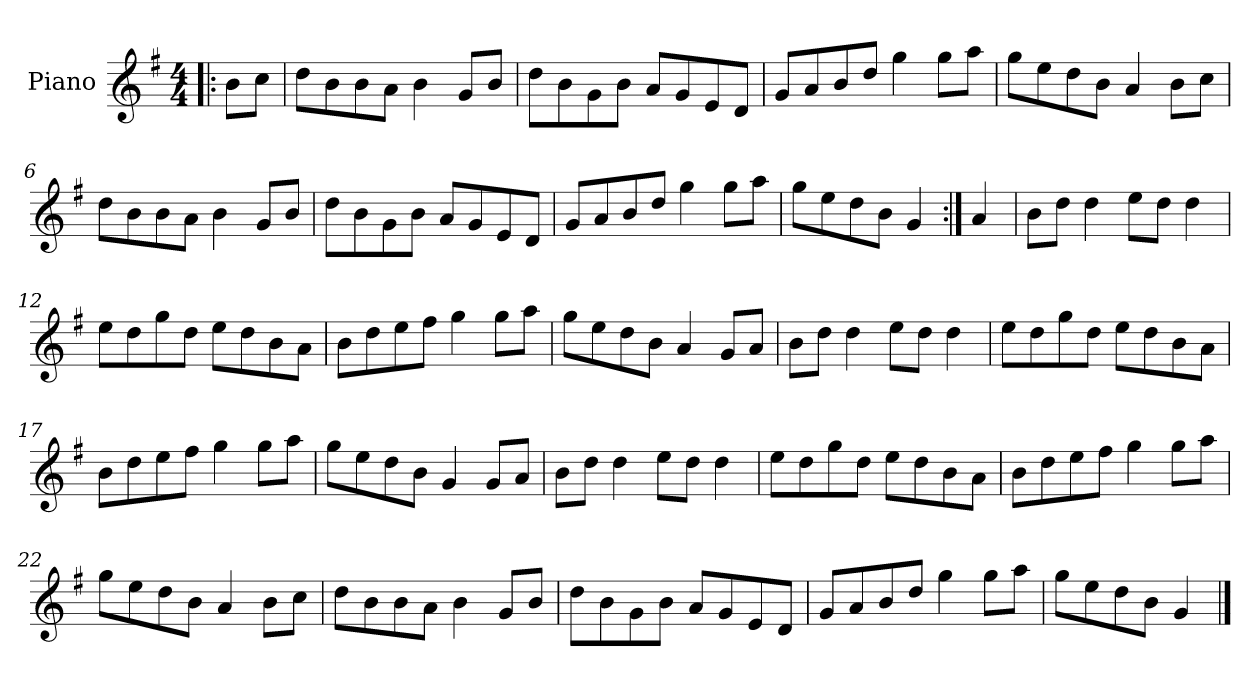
**kern
*part1
*staff1
*I"Piano
*I'Pno
*clefG2
*k[f#]
*G:
*M4/4
=1!|:
8b\L
8cc\J
=2
8dd\L
8b\
8b\
8a\J
4b\
8g/L
8b/J
=3
8dd\L
8b\
8g\
8b\J
8a/L
8g/
8e/
8d/J
=4
8g/L
8a/
8b/
8dd/J
4gg\
8gg\L
8aa\J
=5
8gg\L
8ee\
8dd\
8b\J
4a/
8b\L
8cc\J
!!LO:LB:g=z
=6
8dd\L
8b\
8b\
8a\J
4b\
8g/L
8b/J
=7
8dd\L
8b\
8g\
8b\J
8a/L
8g/
8e/
8d/J
=8
8g/L
8a/
8b/
8dd/J
4gg\
8gg\L
8aa\J
=9
8gg\L
8ee\
8dd\
8b\J
4g/
=10:|!
4a/
=11
8b\L
8dd\J
4dd\
8ee\L
8dd\J
4dd\
!!LO:LB:g=z
=12
8ee\L
8dd\
8gg\
8dd\J
8ee\L
8dd\
8b\
8a\J
=13
8b\L
8dd\
8ee\
8ff#\J
4gg\
8gg\L
8aa\J
=14
8gg\L
8ee\
8dd\
8b\J
4a/
8g/L
8a/J
=15
8b\L
8dd\J
4dd\
8ee\L
8dd\J
4dd\
=16
8ee\L
8dd\
8gg\
8dd\J
8ee\L
8dd\
8b\
8a\J
!!LO:LB:g=z
=17
8b\L
8dd\
8ee\
8ff#\J
4gg\
8gg\L
8aa\J
=18
8gg\L
8ee\
8dd\
8b\J
4g/
8g/L
8a/J
=19
8b\L
8dd\J
4dd\
8ee\L
8dd\J
4dd\
=20
8ee\L
8dd\
8gg\
8dd\J
8ee\L
8dd\
8b\
8a\J
=21
8b\L
8dd\
8ee\
8ff#\J
4gg\
8gg\L
8aa\J
!!LO:LB:g=z
=22
8gg\L
8ee\
8dd\
8b\J
4a/
8b\L
8cc\J
=23
8dd\L
8b\
8b\
8a\J
4b\
8g/L
8b/J
=24
8dd\L
8b\
8g\
8b\J
8a/L
8g/
8e/
8d/J
=25
8g/L
8a/
8b/
8dd/J
4gg\
8gg\L
8aa\J
=26
8gg\L
8ee\
8dd\
8b\J
4g/
==
*-
